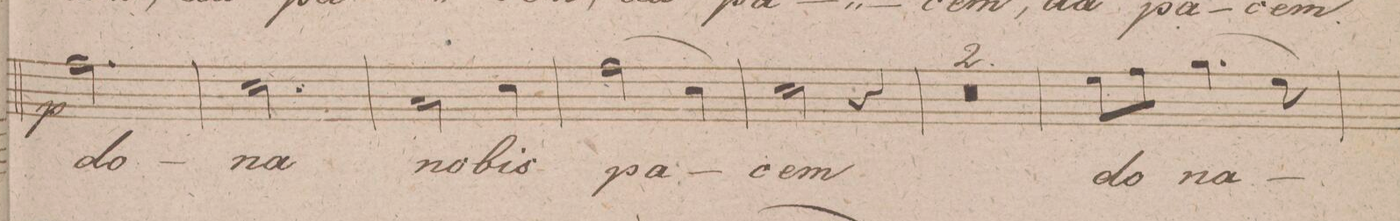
**kern	**text	**dynam
*I"Tenore	*	*
*clefC4	*	*
*k[f#c#g#d#]	*	*
*M3/4	*	*
2.e	do-	p
=110	=110	=110
2.B	-na	.
=111	=111	=111
2G#	no-	.
4B	-bis	.
=112	=112	=112
(>2e	pa-	.
4B)	.	.
=113	=113	=113
2B	-cem,	.
4r	.	.
=114	=114	=114
1.r	.	.
=115	=115	=115
=116	=116	=116
8d#L	do-	.
8eJ	.	.
(>4.f#	-na	.
8d#)	.	.
=117	=117	=117
*-	*-	*-
